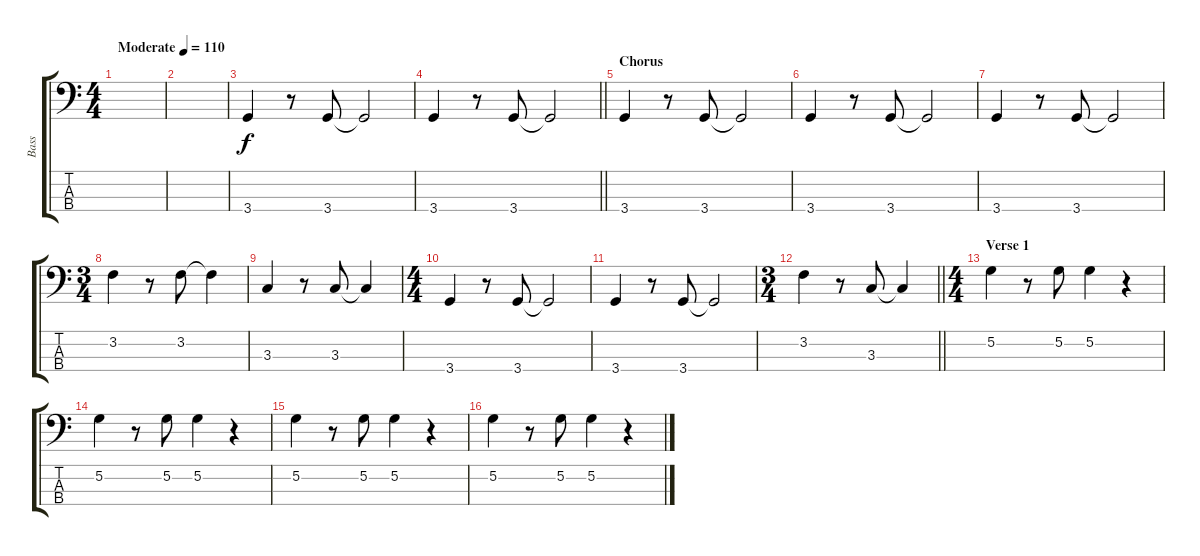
\track ("Bass" "Bass") {instrument electricbassfinger}
\staff {score tabs}
\tuning (G2 D2 A1 E1) {hide}
\ts (4 4)
\tempo (110 "Moderate")
\clef f4
\ks c
|
|
3.4.4 r.8 3.4.8 3.4{t}.2 |
\barLineRight lightlight
3.4.4 r.8 3.4.8 3.4{t}.2 |
\section ("" "Chorus")
3.4.4 r.8 3.4.8 3.4{t}.2 |
3.4.4 r.8 3.4.8 3.4{t}.2 |
3.4.4 r.8 3.4.8 3.4{t}.2 |
\ts (3 4)
3.2.4 r.8 3.2.8 3.2{t}.4 |
3.3.4 r.8 3.3.8 3.3{t}.4 |
\ts (4 4)
3.4.4 r.8 3.4.8 3.4{t}.2 |
3.4.4 r.8 3.4.8 3.4{t}.2 |
\ts (3 4)
\barLineRight lightlight
3.2.4 r.8 3.3.8 3.3{t}.4 |
\ts (4 4)
\section ("" "Verse 1")
5.2.4 r.8 5.2.8 5.2.4 r.4 |
5.2.4 r.8 5.2.8 5.2.4 r.4 |
5.2.4 r.8 5.2.8 5.2.4 r.4 |
5.2.4 r.8 5.2.8 5.2.4 r.4
